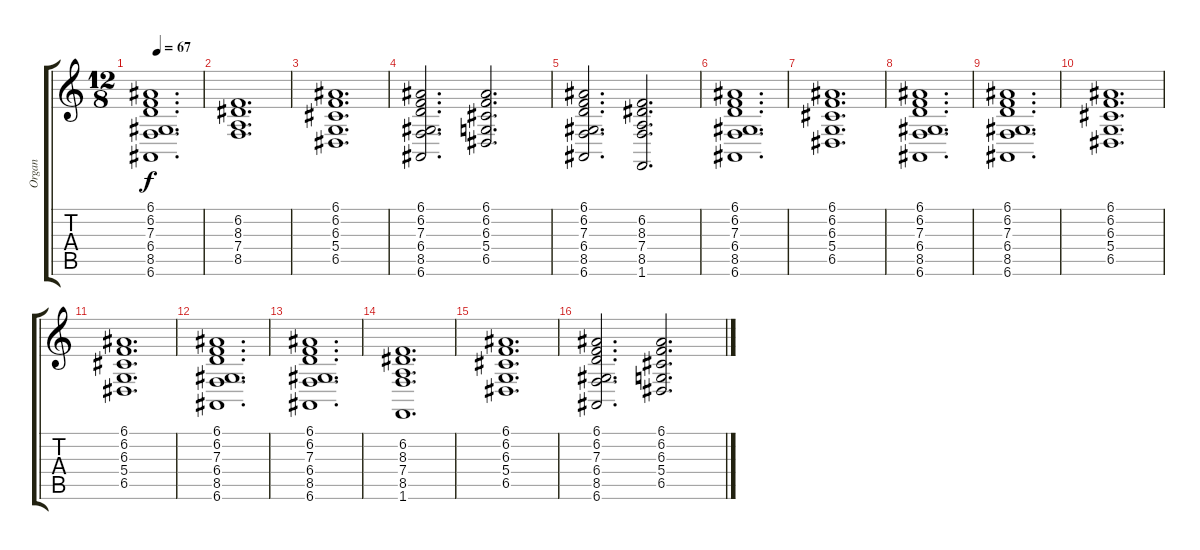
\track ("Organ" "Organ") {instrument drawbarorgan}
\staff {score tabs}
\tuning (E4 B3 G3 D3 A2 E2) {hide}
\ts (12 8)
\tempo 67
\clef g2
\ks c
(6.1 6.2 7.3 6.4 8.5 6.6).1{d dy f} |
(6.2 8.3 7.4 8.5).1{d} |
(6.1 6.2 6.3 5.4 6.5).1{d} |
(6.1 6.2 7.3 6.4 8.5 6.6).2{d} (6.1 6.2 6.3 5.4 6.5).2{d} |
(6.1 6.2 7.3 6.4 8.5 6.6).2{d} (6.2 8.3 7.4 8.5 1.6).2{d} |
(6.1 6.2 7.3 6.4 8.5 6.6).1{d} |
(6.1 6.2 6.3 5.4 6.5).1{d} |
(6.1 6.2 7.3 6.4 8.5 6.6).1{d} |
(6.1 6.2 7.3 6.4 8.5 6.6).1{d} |
(6.1 6.2 6.3 5.4 6.5).1{d} |
(6.1 6.2 6.3 5.4 6.5).1{d} |
(6.1 6.2 7.3 6.4 8.5 6.6).1{d} |
(6.1 6.2 7.3 6.4 8.5 6.6).1{d} |
(6.2 8.3 7.4 8.5 1.6).1{d} |
(6.1 6.2 6.3 5.4 6.5).1{d} |
(6.1 6.2 7.3 6.4 8.5 6.6).2{d} (6.1 6.2 6.3 5.4 6.5).2{d}
